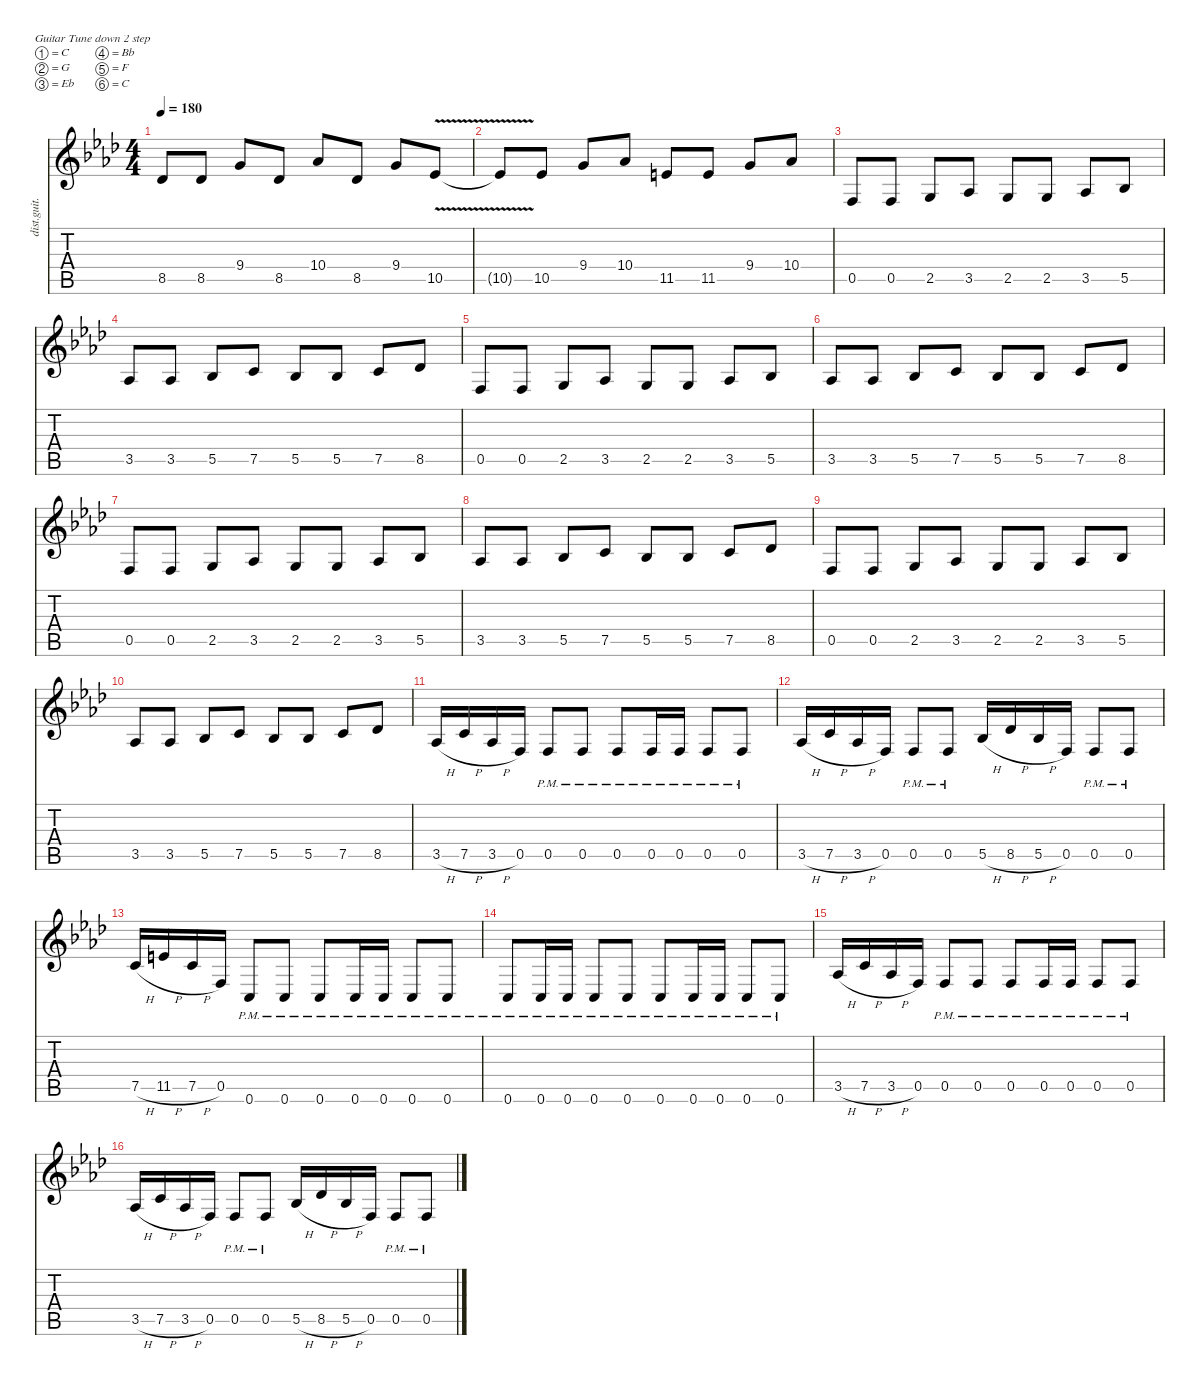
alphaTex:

\defaultSystemsLayout 4
\hideDynamics
\bracketExtendMode nobrackets
\otherSystemsTrackNameOrientation horizontal
\track ("Gtr.1 Double" "dist.guit.") {instrument distortionguitar}
\staff {score tabs}
\tuning (C4 G3 Eb3 Bb2 F2 C2)
\ts (4 4)
\tempo 180
\clef g2
\ks fminor
8.5{acc b}.8{dy f beam Up} 8.5{acc b}.8{beam Up} 9.4{acc forcenatural}.8{beam Up} 8.5{acc b}.8{beam Up} 10.4{acc b}.8{beam Up} 8.5{acc b}.8{beam Up} 9.4{acc forcenatural}.8{beam Up} 10.5{v acc b}.8{beam Up} |
10.5{v t acc b}.8{beam Up} 10.5{acc b}.8{beam Up} 9.4{acc forcenatural}.8{beam Up} 10.4{acc b}.8{beam Up} 11.5{acc forcenatural}.8{beam Up} 11.5{acc forcenatural}.8{beam Up} 9.4{acc forcenatural}.8{beam Up} 10.4{acc b}.8{beam Up} |
0.5{acc forcenatural}.8{beam Up} 0.5{acc forcenatural}.8{beam Up} 2.5{acc forcenatural}.8{beam Up} 3.5{acc b}.8{beam Up} 2.5{acc forcenatural}.8{beam Up} 2.5{acc forcenatural}.8{beam Up} 3.5{acc b}.8{beam Up} 5.5{acc b}.8{beam Up} |
3.5{acc b}.8{beam Up} 3.5{acc b}.8{beam Up} 5.5{acc b}.8{beam Up} 7.5{acc forcenatural}.8{beam Up} 5.5{acc b}.8{beam Up} 5.5{acc b}.8{beam Up} 7.5{acc forcenatural}.8{beam Up} 8.5{acc b}.8{beam Up} |
0.5{acc forcenatural}.8{beam Up} 0.5{acc forcenatural}.8{beam Up} 2.5{acc forcenatural}.8{beam Up} 3.5{acc b}.8{beam Up} 2.5{acc forcenatural}.8{beam Up} 2.5{acc forcenatural}.8{beam Up} 3.5{acc b}.8{beam Up} 5.5{acc b}.8{beam Up} |
3.5{acc b}.8{beam Up} 3.5{acc b}.8{beam Up} 5.5{acc b}.8{beam Up} 7.5{acc forcenatural}.8{beam Up} 5.5{acc b}.8{beam Up} 5.5{acc b}.8{beam Up} 7.5{acc forcenatural}.8{beam Up} 8.5{acc b}.8{beam Up} |
0.5{acc forcenatural}.8{beam Up} 0.5{acc forcenatural}.8{beam Up} 2.5{acc forcenatural}.8{beam Up} 3.5{acc b}.8{beam Up} 2.5{acc forcenatural}.8{beam Up} 2.5{acc forcenatural}.8{beam Up} 3.5{acc b}.8{beam Up} 5.5{acc b}.8{beam Up} |
3.5{acc b}.8{beam Up} 3.5{acc b}.8{beam Up} 5.5{acc b}.8{beam Up} 7.5{acc forcenatural}.8{beam Up} 5.5{acc b}.8{beam Up} 5.5{acc b}.8{beam Up} 7.5{acc forcenatural}.8{beam Up} 8.5{acc b}.8{beam Up} |
0.5{acc forcenatural}.8{beam Up} 0.5{acc forcenatural}.8{beam Up} 2.5{acc forcenatural}.8{beam Up} 3.5{acc b}.8{beam Up} 2.5{acc forcenatural}.8{beam Up} 2.5{acc forcenatural}.8{beam Up} 3.5{acc b}.8{beam Up} 5.5{acc b}.8{beam Up} |
3.5{acc b}.8{beam Up} 3.5{acc b}.8{beam Up} 5.5{acc b}.8{beam Up} 7.5{acc forcenatural}.8{beam Up} 5.5{acc b}.8{beam Up} 5.5{acc b}.8{beam Up} 7.5{acc forcenatural}.8{beam Up} 8.5{acc b}.8{beam Up} |
3.5{h acc b}.16{beam Up} 7.5{h acc forcenatural}.16{beam Up} 3.5{h acc b}.16{beam Up} 0.5{acc forcenatural}.16{beam Up} 0.5{pm acc forcenatural}.8{beam Up} 0.5{pm acc forcenatural}.8{beam Up} 0.5{pm acc forcenatural}.8{beam Up} 0.5{pm acc forcenatural}.16{beam Up} 0.5{pm acc forcenatural}.16{beam Up} 0.5{pm acc forcenatural}.8{beam Up} 0.5{pm acc forcenatural}.8{beam Up} |
3.5{h acc b}.16{beam Up} 7.5{h acc forcenatural}.16{beam Up} 3.5{h acc b}.16{beam Up} 0.5{acc forcenatural}.16{beam Up} 0.5{pm acc forcenatural}.8{beam Up} 0.5{pm acc forcenatural}.8{beam Up} 5.5{h acc b}.16{beam Up} 8.5{h acc b}.16{beam Up} 5.5{h acc b}.16{beam Up} 0.5{acc forcenatural}.16{beam Up} 0.5{pm acc forcenatural}.8{beam Up} 0.5{pm acc forcenatural}.8{beam Up} |
7.5{h acc forcenatural}.16{beam Up} 11.5{h acc forcenatural}.16{beam Up} 7.5{h acc forcenatural}.16{beam Up} 0.5{acc forcenatural}.16{beam Up} 0.6{pm acc forcenatural}.8{beam Up} 0.6{pm acc forcenatural}.8{beam Up} 0.6{pm acc forcenatural}.8{beam Up} 0.6{pm acc forcenatural}.16{beam Up} 0.6{pm acc forcenatural}.16{beam Up} 0.6{pm acc forcenatural}.8{beam Up} 0.6{pm acc forcenatural}.8{beam Up} |
0.6{pm acc forcenatural}.8{beam Up} 0.6{pm acc forcenatural}.16{beam Up} 0.6{pm acc forcenatural}.16{beam Up} 0.6{pm acc forcenatural}.8{beam Up} 0.6{pm acc forcenatural}.8{beam Up} 0.6{pm acc forcenatural}.8{beam Up} 0.6{pm acc forcenatural}.16{beam Up} 0.6{pm acc forcenatural}.16{beam Up} 0.6{pm acc forcenatural}.8{beam Up} 0.6{pm acc forcenatural}.8{beam Up} |
3.5{h acc b}.16{beam Up} 7.5{h acc forcenatural}.16{beam Up} 3.5{h acc b}.16{beam Up} 0.5{acc forcenatural}.16{beam Up} 0.5{pm acc forcenatural}.8{beam Up} 0.5{pm acc forcenatural}.8{beam Up} 0.5{pm acc forcenatural}.8{beam Up} 0.5{pm acc forcenatural}.16{beam Up} 0.5{pm acc forcenatural}.16{beam Up} 0.5{pm acc forcenatural}.8{beam Up} 0.5{pm acc forcenatural}.8{beam Up} |
3.5{h acc b}.16{beam Up} 7.5{h acc forcenatural}.16{beam Up} 3.5{h acc b}.16{beam Up} 0.5{acc forcenatural}.16{beam Up} 0.5{pm acc forcenatural}.8{beam Up} 0.5{pm acc forcenatural}.8{beam Up} 5.5{h acc b}.16{beam Up} 8.5{h acc b}.16{beam Up} 5.5{h acc b}.16{beam Up} 0.5{acc forcenatural}.16{beam Up} 0.5{pm acc forcenatural}.8{beam Up} 0.5{pm acc forcenatural}.8{beam Up}
